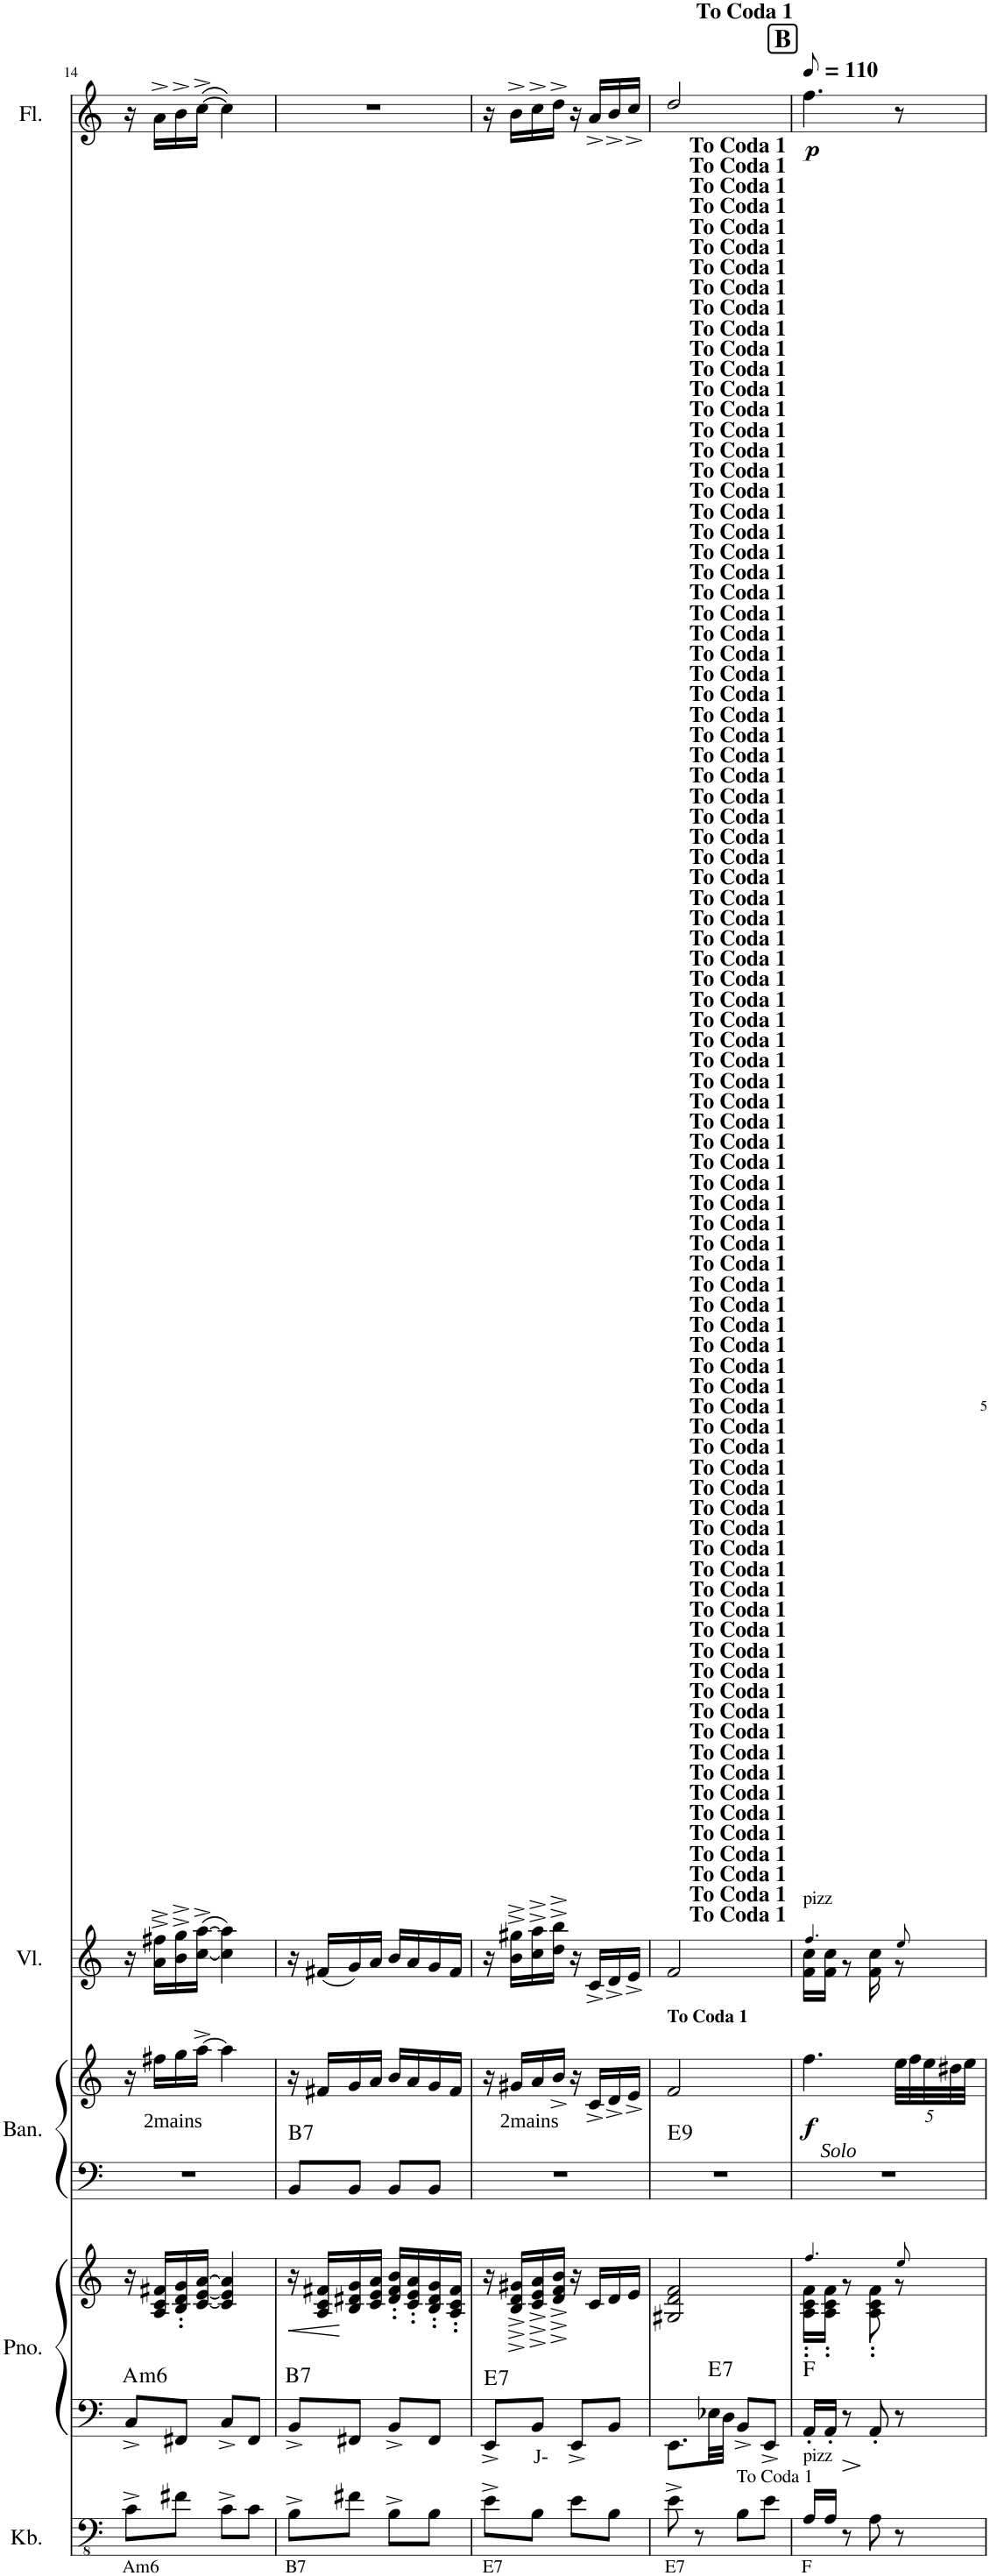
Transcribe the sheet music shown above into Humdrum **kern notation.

**kern	**kern	**text	**kern	**dynam	**harte	**kern	**kern	**text	**dynam	**harte	**kern	**kern	**dynam
*part5	*part4	*part4	*part4	*part4	*part4	*part3	*part3	*part3	*part3	*part3	*part2	*part1	*part1
*staff7	*staff6	*staff6	*staff5	*staff5/6	*	*staff4	*staff3	*staff3	*staff3/4	*	*staff2	*staff1	*staff1
*I"Kontrabass	*I"Piano	*	*	*	*	*I"Bandoneon	*	*	*	*	*I"Violine	*I"Flöte	*
*I'Kb.	*I'Pno.	*	*	*	*	*I'Ban.	*	*	*	*	*I'Vl.	*I'Fl.	*
!!LO:PB:g=z
*clefFv4	*clefF4	*	*clefG2	*	*	*clefF4	*clefG2	*	*	*	*clefG2	*clefG2	*
*Trd7c12	*	*	*	*	*	*	*	*	*	*	*	*	*
*k[]	*k[]	*	*k[]	*	*	*k[]	*k[]	*	*	*	*k[]	*k[]	*
*M4/8	*M4/8	*	*M4/8	*	*	*M4/8	*M4/8	*	*	*	*M4/8	*M4/8	*
=14	=14	=14	=14	=14	=14	=14	=14	=14	=14	=14	=14	=14	=14
!LO:TX:b:t=Am6	!	!	!	!	!LO:H:kt=m6	!	!	!	!	!	!	!	!
8C^\L	8C^/L	.	16r	.	A:min6	2r	16r	.	.	.	16r	16r	.
!	!	!	!	!	!	!	!	!LO:LY:b	!	!	!	!	!
.	.	.	16A/ 16c/ 16f#X/LL	.	.	.	16ff#X\LL	2mains	.	.	16a\^ 16ff#X\^LL	16a^\LL	.
8F#X\J	8FF#X/J	.	16B/' 16d/' 16g/'	.	.	.	16gg\	.	.	.	16b\^ 16gg\^	16b^\	.
.	.	.	[16c/ [16e/ [16a/JJ	.	.	.	[16aa^\JJ	.	.	.	([16cc\^ [16aa\^JJ	([16cc^\JJ	.
8C^\L	8C^/L	.	4c/] 4e/] 4a/]	.	.	.	4aa\]	.	.	.	4cc\] 4aa\])	4cc\])	.
8C\J	8FF#/J	.	.	.	.	.	.	.	.	.	.	.	.
=15	=15	=15	=15	=15	=15	=15	=15	=15	=15	=15	=15	=15	=15
!LO:TX:b:t=B7	!	!	!	!	!	!	!	!	!	!	!	!	!
!	!	!	!	!LO:HP:b	!LO:H:kt=7	!	!	!	!	!LO:H:kt=7	!	!	!
8BB^\L	8BB^/L	.	16r	<	B:7	8BB/L	16r	.	.	B:7	16r	2r	.
.	.	.	16A/ 16c/ 16f#X/LL	.	.	.	16f#X/LL	.	.	.	(16f#X/LL	.	.
8F#X\J	8FF#X/J	.	16B/ 16d#X/ 16g/	[	.	8BB/J	16g/	.	.	.	16g/)	.	.
.	.	.	16c/ 16e/ 16a/JJ	.	.	.	16a/JJ	.	.	.	16a/JJ	.	.
8BB^\L	8BB^/L	.	16d#/' 16f#/' 16b/'LL	.	.	8BB/L	16b/LL	.	.	.	16b/LL	.	.
.	.	.	16c/' 16e/' 16a/'	.	.	.	16a/	.	.	.	16a/	.	.
8BB\J	8FF#/J	.	16B/' 16d#/' 16g/'	.	.	8BB/J	16g/	.	.	.	16g/	.	.
.	.	.	16A/' 16c/' 16f#/'JJ	.	.	.	16f#/JJ	.	.	.	16f#/JJ	.	.
=16	=16	=16	=16	=16	=16	=16	=16	=16	=16	=16	=16	=16	=16
!LO:TX:b:t=E7	!	!	!	!	!LO:H:kt=7	!	!	!	!	!	!	!	!
8E^\L	8EE^/L	.	16r	.	E:7	2r	16r	.	.	.	16r	16r	.
!	!	!	!	!	!	!	!	!LO:LY:b	!	!	!	!	!
.	.	.	16B/^ 16d/^ 16g#X/^LL	.	.	.	16g#X/LL	2mains	.	.	16b\^ 16gg#X\^LL	16b^\LL	.
!	!	!LO:LY:b	!	!	!	!	!	!	!	!	!	!	!
8BB\J	8BB/J	J-	16c/^ 16e/^ 16a/^	.	.	.	16a/	.	.	.	16cc\^ 16aa\^	16cc^\	.
.	.	.	16d/^ 16f/^ 16b/^JJ	.	.	.	16b^/JJ	.	.	.	16dd\^ 16bb\^JJ	16dd^\JJ	.
8E\L	8EE^/L	.	16r	.	.	.	16r	.	.	.	16r	16r	.
.	.	.	16c/LL	.	.	.	16c^/LL	.	.	.	16c^/LL	16a^/LL	.
8BB\J	8BB/J	.	16d/	.	.	.	16d^/	.	.	.	16d^/	16b^/	.
.	.	.	16e/JJ	.	.	.	16e^/JJ	.	.	.	16e^/JJ	16cc^/JJ	.
=17	=17	=17	=17	=17	=17	=17	=17	=17	=17	=17	=17	=17	=17
!	!	!	!	!	!	!	!LO:TX:a:B:t=To Coda 1	!	!	!	!	!	!
!LO:TX:b:t=E7	!	!	!	!	!	!	!	!	!	!LO:H:kt=9	!	!	!
*	*	*	*^	*	*	*	*	*	*	*	*	*	*
8E^\	8.EE\L	.	2G#X/ 2d/ 2f/	8.ryy	.	.	2r	2f/	.	.	E:9	2f/	2dd/	.
8r	.	.	.	.	.	.	.	.	.	.	.	.	.	.
!	!	!	!	!	!	!LO:H:kt=7	!	!	!	!	!	!	!	!
.	32E-X\LL	.	.	4ryy	.	E:7	.	.	.	.	.	.	.	.
.	32D\JJJ	.	.	.	.	.	.	.	.	.	.	.	.	.
!LO:TX:a:t=To Coda 1	!	!	!	!	!	!	!	!	!	!	!	!	!	!
8BB\L	8BB^/L	.	.	.	.	.	.	.	.	.	.	.	.	.
8E\J	8EE^/J	.	.	.	.	.	.	.	.	.	.	.	.	.
.	.	.	.	16ryy	.	.	.	.	.	.	.	.	.	.
!	!	!	!	!	!	!	!	!	!	!	!	!	!LO:TX:a:t=To Coda 1	!
=18	=18	=18	=18	=18	=18	=18	=18	=18	=18	=18	=18	=18	=18	=18
!!LO:REH:place=s1:a:B:cj:fs=14:t=B
*	*	*	*	*	*	*	*	*	*	*	*	*	*MM55	*
*	*	*	*	*	*	*	*	*	*	*	*	*^	*	*
!	!	!	!	!	!	!	!	!	!	!	!	!LO:TX:a:t=pizz	!	!	!
!	!	!	!	!	!	!	!	!LO:TX:b:i:t=Solo	!	!	!	!	!	!	!
!LO:TX:b:t=F	!	!	!	!	!	!	!	!	!	!	!	!	!	!	!
!LO:TX:a:t=pizz	!	!	!	!	!	!	!	!	!	!	!	!	!	!	!
!	!	!	!	!	!	!LO:H:kt=N.C.	!	!	!	!LO:DY:b	!	!	!	!	!LO:DY:b
16AA/LL	16AA'/LL	.	4.ff/	16A\' 16c\' 16f\'LL	.	N	2r	4.ff\	.	f	.	4.ff/	16f\ 16cc\LL	4.ff\	p
16AA/JJ	16AA'/JJ	.	.	16A\' 16c\' 16f\'JJ	.	.	.	.	.	.	.	.	16f\ 16cc\JJ	.	.
8r	8r	.	.	8r	.	.	.	.	.	.	.	.	8r	.	.
8AA\	8AA'/	.	.	8A\' 8c\' 8f\'	.	.	.	.	.	.	.	.	16f\ 16cc\	.	.
.	.	.	.	.	.	.	.	.	.	.	.	.	16ryy	.	.
*	*	*	*	*	*	*	*	*Xbrackettup	*	*	*	*	*	*	*
8r	8r	.	8ee/	8r	.	.	.	40ee\LLL	.	.	.	8ee/	8r	8r	.
.	.	.	.	.	.	.	.	40ff\	.	.	.	.	.	.	.
.	.	.	.	.	.	.	.	40ee\	.	.	.	.	.	.	.
.	.	.	.	.	.	.	.	40dd#X\	.	.	.	.	.	.	.
.	.	.	.	.	.	.	.	40ee\JJJ	.	.	.	.	.	.	.
*	*	*	*v	*v	*	*	*	*	*	*	*	*v	*v	*	*
=	=	=	=	=	=	=	=	=	=	=	=	=	=
*-	*-	*-	*-	*-	*-	*-	*-	*-	*-	*-	*-	*-	*-
